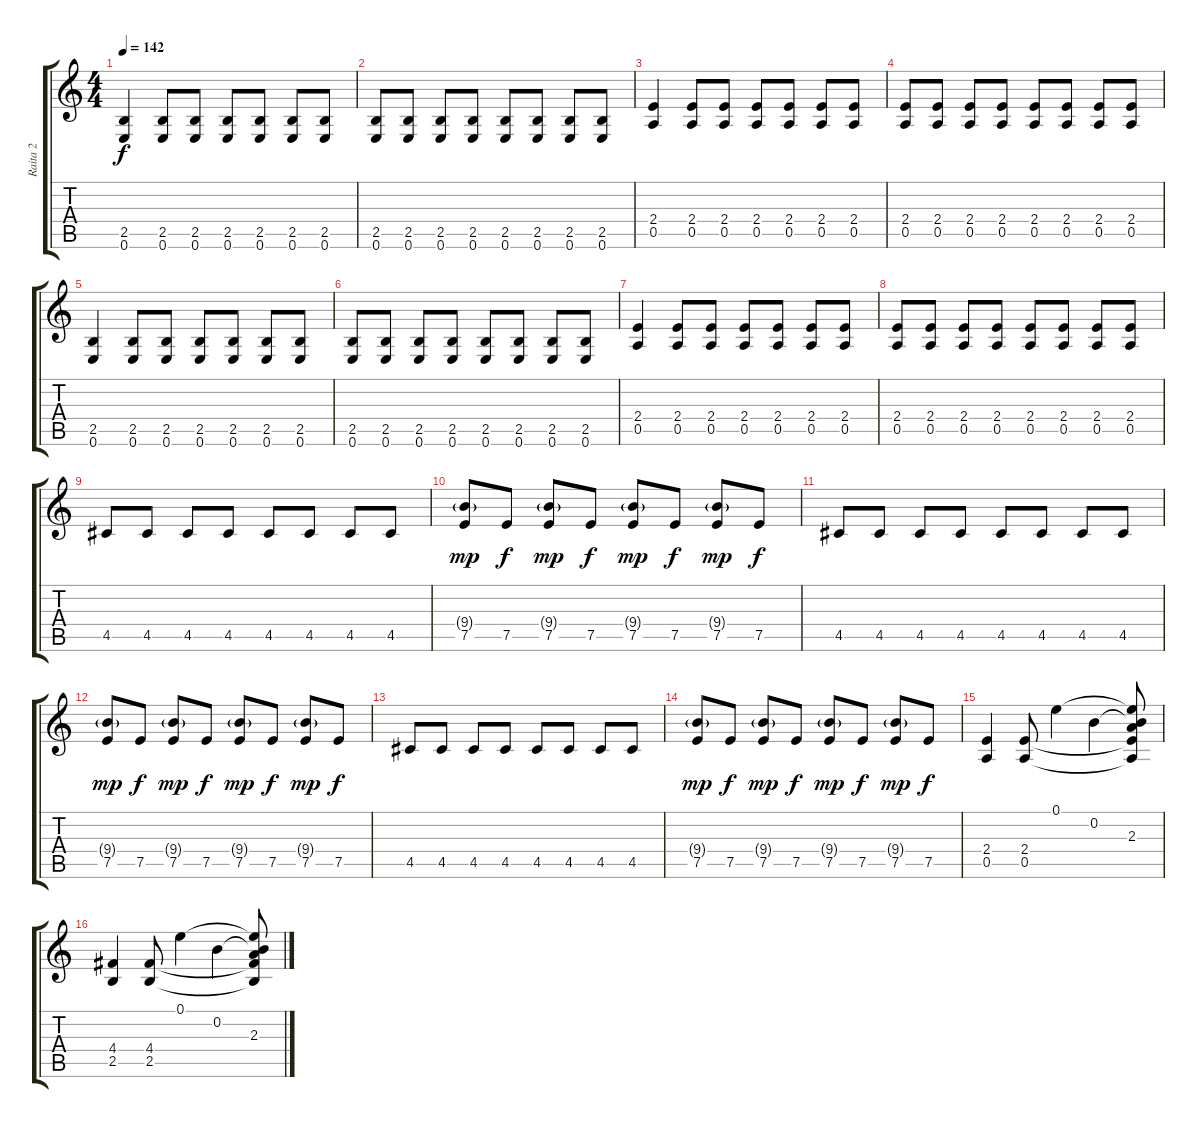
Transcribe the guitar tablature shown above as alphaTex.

\track ("Raita 2" "Raita 2") {instrument distortionguitar}
\staff {score tabs}
\tuning (E4 B3 G3 D3 A2 E2) {hide}
\ts (4 4)
\tempo 142
\clef g2
\ks c
(2.5 0.6).4{dy f} (2.5 0.6).8 (2.5 0.6).8 (2.5 0.6).8 (2.5 0.6).8 (2.5 0.6).8 (2.5 0.6).8 |
(2.5 0.6).8 (2.5 0.6).8 (2.5 0.6).8 (2.5 0.6).8 (2.5 0.6).8 (2.5 0.6).8 (2.5 0.6).8 (2.5 0.6).8 |
(2.4 0.5).4 (2.4 0.5).8 (2.4 0.5).8 (2.4 0.5).8 (2.4 0.5).8 (2.4 0.5).8 (2.4 0.5).8 |
(2.4 0.5).8 (2.4 0.5).8 (2.4 0.5).8 (2.4 0.5).8 (2.4 0.5).8 (2.4 0.5).8 (2.4 0.5).8 (2.4 0.5).8 |
(2.5 0.6).4 (2.5 0.6).8 (2.5 0.6).8 (2.5 0.6).8 (2.5 0.6).8 (2.5 0.6).8 (2.5 0.6).8 |
(2.5 0.6).8 (2.5 0.6).8 (2.5 0.6).8 (2.5 0.6).8 (2.5 0.6).8 (2.5 0.6).8 (2.5 0.6).8 (2.5 0.6).8 |
(2.4 0.5).4 (2.4 0.5).8 (2.4 0.5).8 (2.4 0.5).8 (2.4 0.5).8 (2.4 0.5).8 (2.4 0.5).8 |
(2.4 0.5).8 (2.4 0.5).8 (2.4 0.5).8 (2.4 0.5).8 (2.4 0.5).8 (2.4 0.5).8 (2.4 0.5).8 (2.4 0.5).8 |
4.5.8 4.5.8 4.5.8 4.5.8 4.5.8 4.5.8 4.5.8 4.5.8 |
(9.4{g} 7.5).8{dy mp} 7.5.8{dy f} (9.4{g} 7.5).8{dy mp} 7.5.8{dy f} (9.4{g} 7.5).8{dy mp} 7.5.8{dy f} (9.4{g} 7.5).8{dy mp} 7.5.8{dy f} |
4.5.8 4.5.8 4.5.8 4.5.8 4.5.8 4.5.8 4.5.8 4.5.8 |
(9.4{g} 7.5).8{dy mp} 7.5.8{dy f} (9.4{g} 7.5).8{dy mp} 7.5.8{dy f} (9.4{g} 7.5).8{dy mp} 7.5.8{dy f} (9.4{g} 7.5).8{dy mp} 7.5.8{dy f} |
4.5.8 4.5.8 4.5.8 4.5.8 4.5.8 4.5.8 4.5.8 4.5.8 |
(9.4{g} 7.5).8{dy mp} 7.5.8{dy f} (9.4{g} 7.5).8{dy mp} 7.5.8{dy f} (9.4{g} 7.5).8{dy mp} 7.5.8{dy f} (9.4{g} 7.5).8{dy mp} 7.5.8{dy f} |
(2.4 0.5).4 (2.4 0.5).8 0.1.4 0.2.4 (0.1{t} 0.2{t} 2.3 2.4{t} 0.5{t}).8 |
(4.4 2.5).4 (4.4 2.5).8 0.1.4 0.2.4 (0.1{t} 0.2{t} 2.3 4.4{t} 2.5{t}).8
